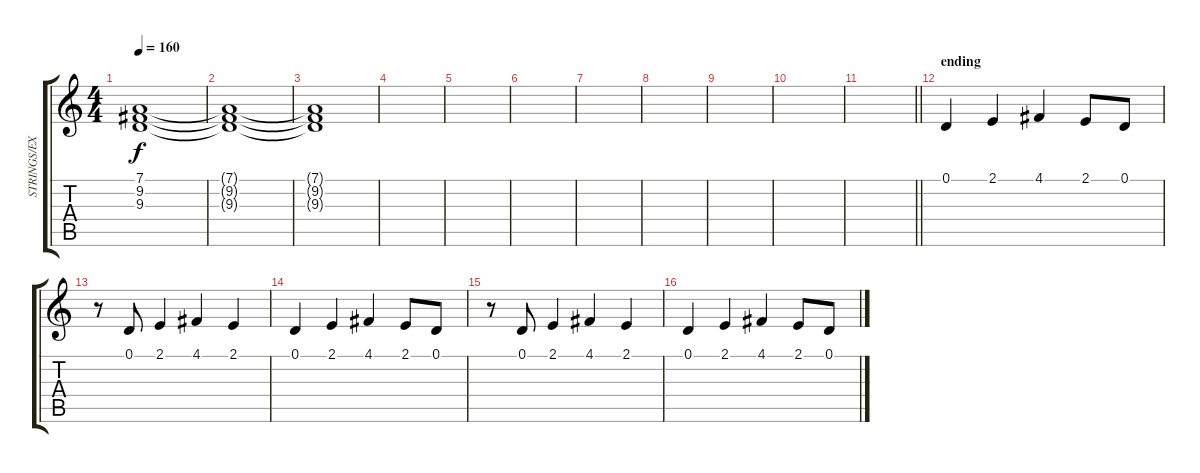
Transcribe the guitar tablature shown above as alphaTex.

\track ("STRINGS/EXTRAS" "STRINGS/EX") {instrument stringensemble1}
\staff {score tabs}
\tuning (D4 A3 F3 C3 G2 D2) {hide}
\ts (4 4)
\tempo 160
\clef g2
\ks c
(7.1{t} 9.2{t} 9.3{t}).1{dy f} |
(7.1{t} 9.2{t} 9.3{t}).1 |
(7.1{t} 9.2{t} 9.3{t}).1 |
|
|
|
|
|
|
|
\barLineRight lightlight
|
\section ("" "ending")
0.1.4 2.1.4 4.1.4 2.1.8 0.1.8 |
r.8 0.1.8 2.1.4 4.1.4 2.1.4 |
0.1.4 2.1.4 4.1.4 2.1.8 0.1.8 |
r.8 0.1.8 2.1.4 4.1.4 2.1.4 |
0.1.4 2.1.4 4.1.4 2.1.8 0.1.8
